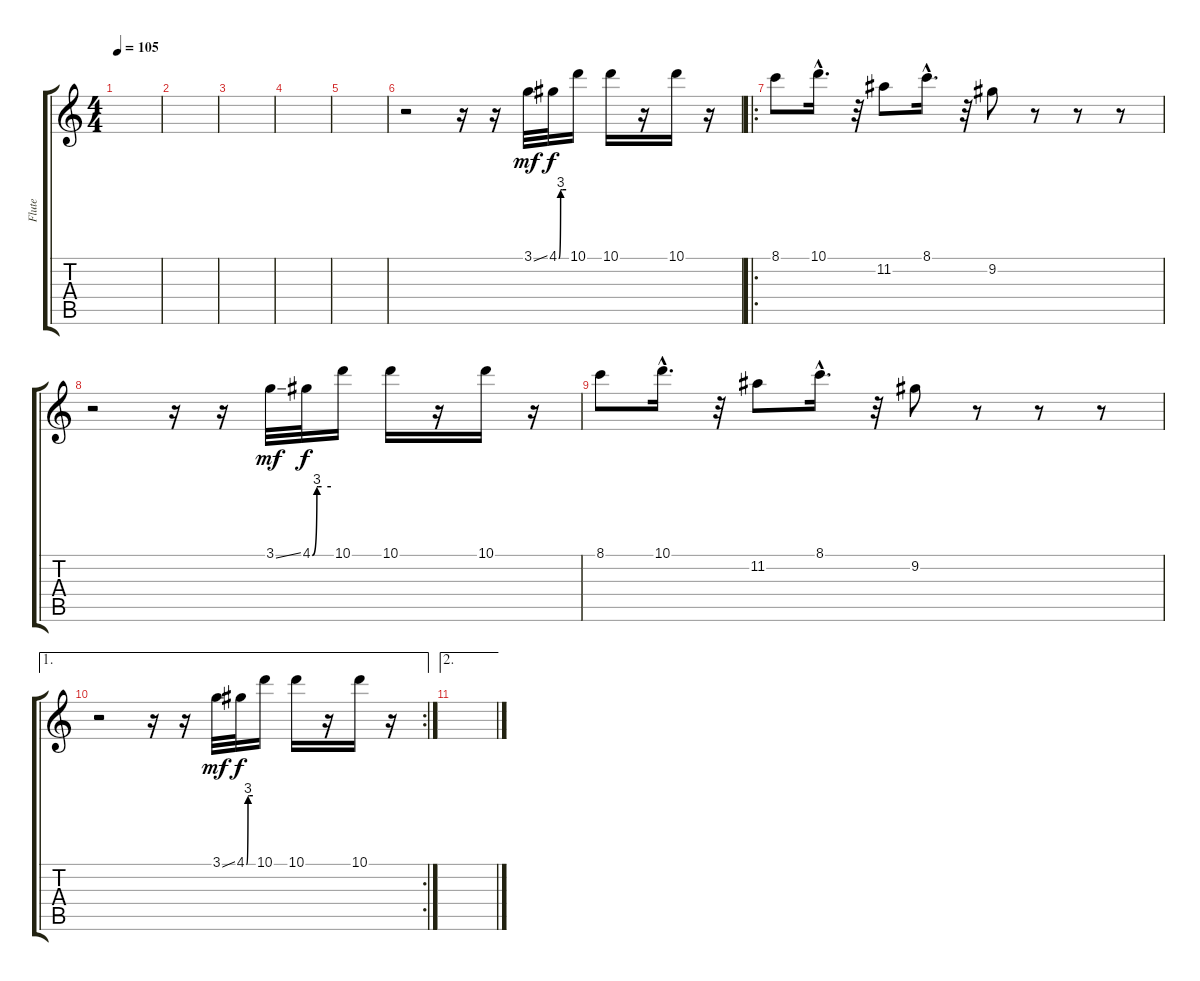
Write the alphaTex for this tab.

\track ("Flute" "Flute") {instrument ocarina}
\staff {score tabs}
\tuning (E5 B4 G4 D4 A3 E3) {hide}
\ts (4 4)
\tempo 105
\clef g2
\ks c
|
|
|
|
|
r.2 r.16 r.16 3.1{ss}.32{dy mf} 4.1{be (custom 0 0 15 12 19 12 30 12 60 12)}.32{dy f} 10.1.16 10.1.16 r.16 10.1.16 r.16 |
\ro
8.1.8 10.1{hac}.16{d} r.32 11.2.8 8.1{hac}.16{d} r.32 9.2.8 r.8 r.8 r.8 |
r.2 r.16 r.16 3.1{ss}.32{dy mf} 4.1{be (custom 0 0 15 12 19 12 30 12 60 12)}.32{dy f} 10.1.16 10.1.16 r.16 10.1.16 r.16 |
8.1.8 10.1{hac}.16{d} r.32 11.2.8 8.1{hac}.16{d} r.32 9.2.8 r.8 r.8 r.8 |
\ae 1
\rc 2
r.2 r.16 r.16 3.1{ss}.32{dy mf} 4.1{be (custom 0 0 15 12 19 12 30 12 60 12)}.32{dy f} 10.1.16 10.1.16 r.16 10.1.16 r.16 |
\ae 2
